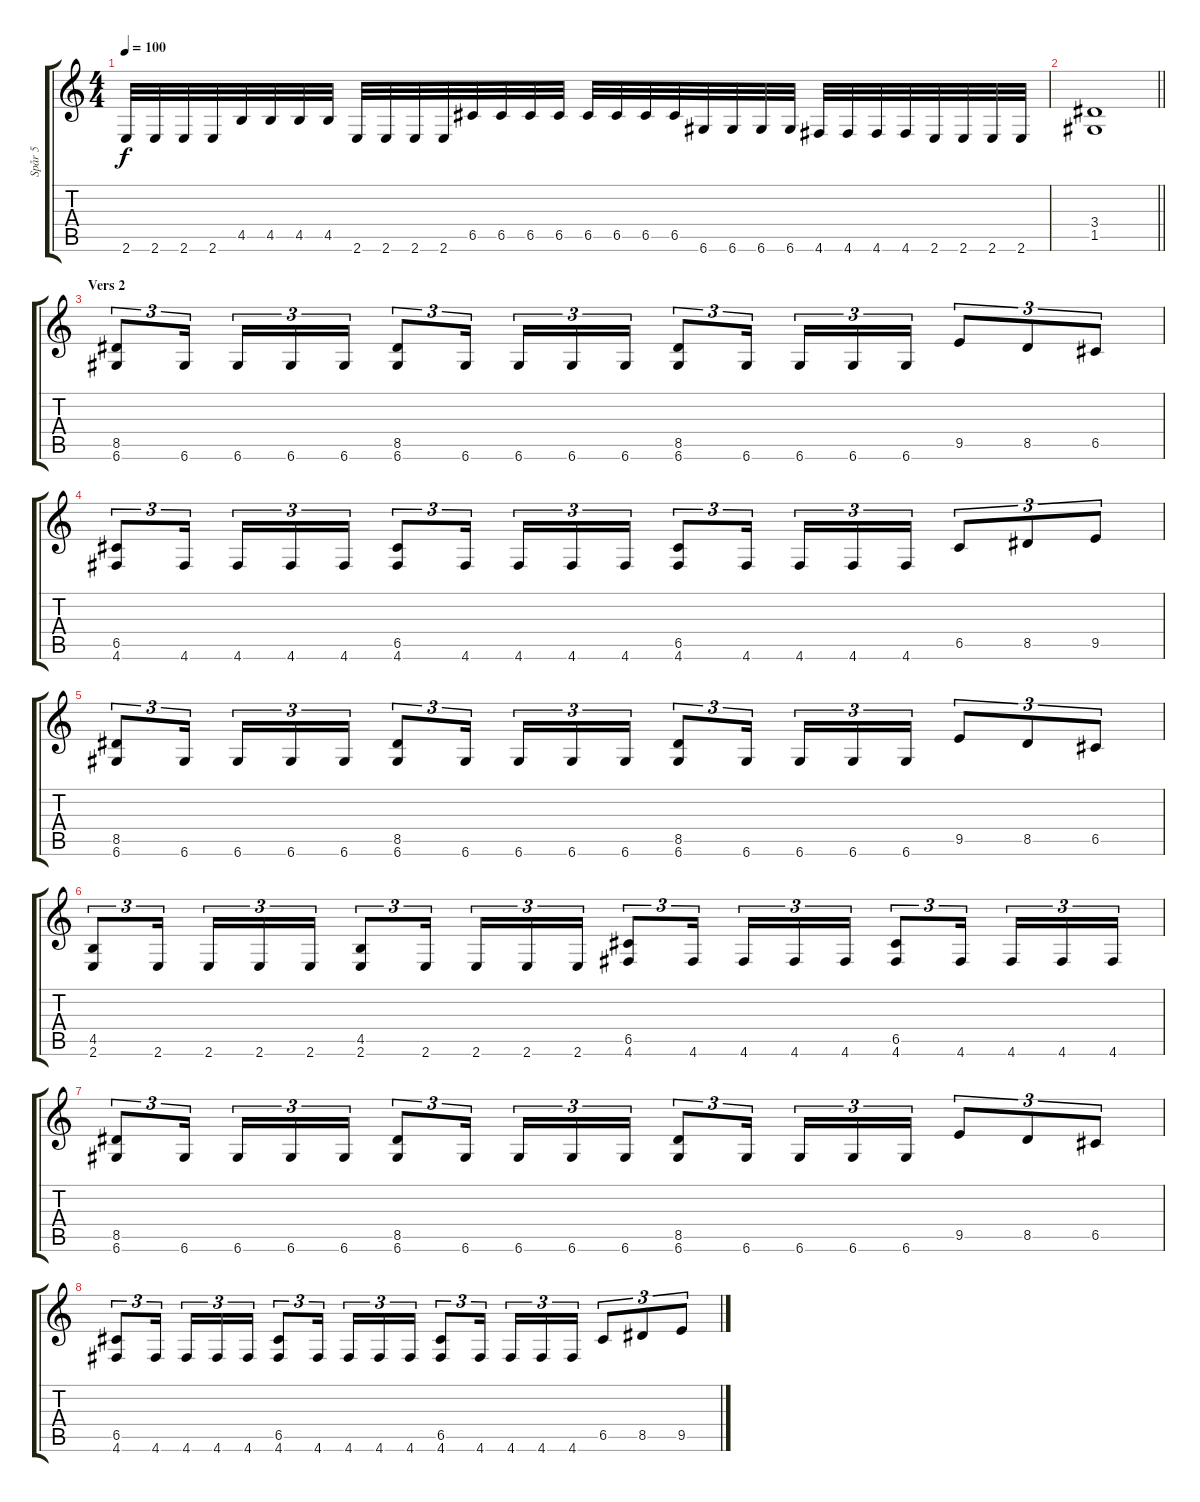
\track ("Spår 5" "Spår 5") {solo instrument distortionguitar}
\staff {score tabs}
\tuning (D4 A3 F3 C3 G2 D2) {hide}
\ts (4 4)
\tempo 100
\clef g2
\ks c
2.6.32{dy f} 2.6.32 2.6.32 2.6.32 4.5.32 4.5.32 4.5.32 4.5.32 2.6.32 2.6.32 2.6.32 2.6.32 6.5.32 6.5.32 6.5.32 6.5.32 6.5.32 6.5.32 6.5.32 6.5.32 6.6.32 6.6.32 6.6.32 6.6.32 4.6.32 4.6.32 4.6.32 4.6.32 2.6.32 2.6.32 2.6.32 2.6.32 |
\barLineRight lightlight
(3.4 1.5).1 |
\section ("" "Vers 2")
(8.5 6.6).8{tu (3 2)} 6.6.16{tu (3 2) beam splitsecondary} 6.6.16{tu (3 2)} 6.6.16{tu (3 2)} 6.6.16{tu (3 2)} (8.5 6.6).8{tu (3 2)} 6.6.16{tu (3 2) beam splitsecondary} 6.6.16{tu (3 2)} 6.6.16{tu (3 2)} 6.6.16{tu (3 2)} (8.5 6.6).8{tu (3 2)} 6.6.16{tu (3 2) beam splitsecondary} 6.6.16{tu (3 2)} 6.6.16{tu (3 2)} 6.6.16{tu (3 2)} 9.5.8{tu (3 2)} 8.5.8{tu (3 2)} 6.5.8{tu (3 2)} |
(6.5 4.6).8{tu (3 2)} 4.6.16{tu (3 2) beam splitsecondary} 4.6.16{tu (3 2)} 4.6.16{tu (3 2)} 4.6.16{tu (3 2)} (6.5 4.6).8{tu (3 2)} 4.6.16{tu (3 2) beam splitsecondary} 4.6.16{tu (3 2)} 4.6.16{tu (3 2)} 4.6.16{tu (3 2)} (6.5 4.6).8{tu (3 2)} 4.6.16{tu (3 2) beam splitsecondary} 4.6.16{tu (3 2)} 4.6.16{tu (3 2)} 4.6.16{tu (3 2)} 6.5.8{tu (3 2)} 8.5.8{tu (3 2)} 9.5.8{tu (3 2)} |
(8.5 6.6).8{tu (3 2)} 6.6.16{tu (3 2) beam splitsecondary} 6.6.16{tu (3 2)} 6.6.16{tu (3 2)} 6.6.16{tu (3 2)} (8.5 6.6).8{tu (3 2)} 6.6.16{tu (3 2) beam splitsecondary} 6.6.16{tu (3 2)} 6.6.16{tu (3 2)} 6.6.16{tu (3 2)} (8.5 6.6).8{tu (3 2)} 6.6.16{tu (3 2) beam splitsecondary} 6.6.16{tu (3 2)} 6.6.16{tu (3 2)} 6.6.16{tu (3 2)} 9.5.8{tu (3 2)} 8.5.8{tu (3 2)} 6.5.8{tu (3 2)} |
(4.5 2.6).8{tu (3 2)} 2.6.16{tu (3 2) beam splitsecondary} 2.6.16{tu (3 2)} 2.6.16{tu (3 2)} 2.6.16{tu (3 2)} (4.5 2.6).8{tu (3 2)} 2.6.16{tu (3 2) beam splitsecondary} 2.6.16{tu (3 2)} 2.6.16{tu (3 2)} 2.6.16{tu (3 2)} (6.5 4.6).8{tu (3 2)} 4.6.16{tu (3 2) beam splitsecondary} 4.6.16{tu (3 2)} 4.6.16{tu (3 2)} 4.6.16{tu (3 2)} (6.5 4.6).8{tu (3 2)} 4.6.16{tu (3 2) beam splitsecondary} 4.6.16{tu (3 2)} 4.6.16{tu (3 2)} 4.6.16{tu (3 2)} |
(8.5 6.6).8{tu (3 2)} 6.6.16{tu (3 2) beam splitsecondary} 6.6.16{tu (3 2)} 6.6.16{tu (3 2)} 6.6.16{tu (3 2)} (8.5 6.6).8{tu (3 2)} 6.6.16{tu (3 2) beam splitsecondary} 6.6.16{tu (3 2)} 6.6.16{tu (3 2)} 6.6.16{tu (3 2)} (8.5 6.6).8{tu (3 2)} 6.6.16{tu (3 2) beam splitsecondary} 6.6.16{tu (3 2)} 6.6.16{tu (3 2)} 6.6.16{tu (3 2)} 9.5.8{tu (3 2)} 8.5.8{tu (3 2)} 6.5.8{tu (3 2)} |
(6.5 4.6).8{tu (3 2)} 4.6.16{tu (3 2) beam splitsecondary} 4.6.16{tu (3 2)} 4.6.16{tu (3 2)} 4.6.16{tu (3 2)} (6.5 4.6).8{tu (3 2)} 4.6.16{tu (3 2) beam splitsecondary} 4.6.16{tu (3 2)} 4.6.16{tu (3 2)} 4.6.16{tu (3 2)} (6.5 4.6).8{tu (3 2)} 4.6.16{tu (3 2) beam splitsecondary} 4.6.16{tu (3 2)} 4.6.16{tu (3 2)} 4.6.16{tu (3 2)} 6.5.8{tu (3 2)} 8.5.8{tu (3 2)} 9.5.8{tu (3 2)}
